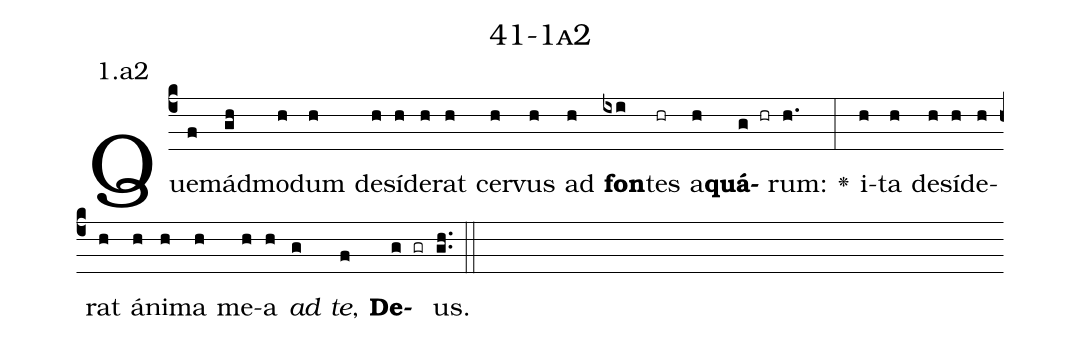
name: 41-1a2;
annotation: 1.a2;
%%
(c4)Quem(f)ád(gh)mo(h)dum(h) de(h)sí(h)de(h)rat(h) cer(h)vus(h) ad(h) <b>fon</b>(ixi)tes(hr) a(h)<b>quá</b>(g hr)rum:(h.) <v>\greheightstar</v>(:) i(h)ta(h) de(h)sí(h)de(h)rat(h) á(h)ni(h)ma(h) me(h)a(h) <i>ad</i>(g) <i>te</i>,(f) <b>De</b>(g gr)us.(gh..) (::)


%E(h) u(h) o(g) u(f) a(g) e.(gh..) (::)
